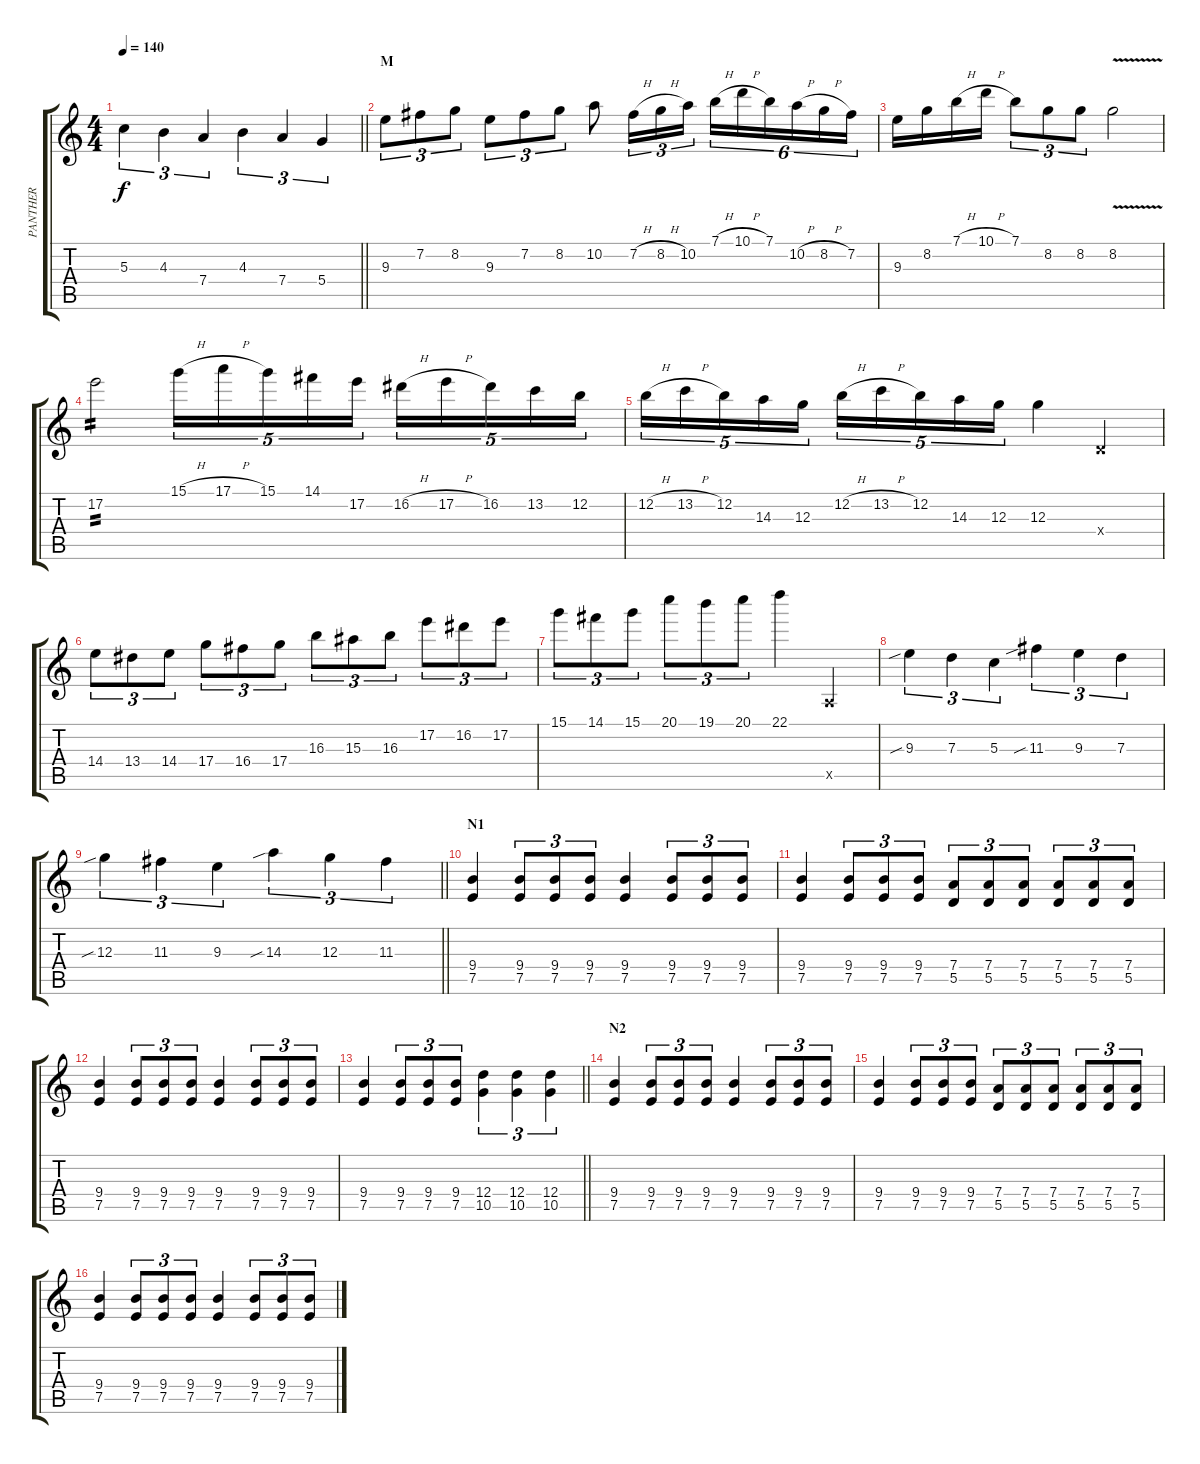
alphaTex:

\track ("PANTHER" "PANTHER") {instrument distortionguitar}
\staff {score tabs}
\tuning (E4 B3 G3 D3 A2 E2) {hide}
\ts (4 4)
\tempo 140
\clef g2
\barLineRight lightlight
\ks c
5.3.4{tu (3 2) dy f} 4.3.4{tu (3 2)} 7.4.4{tu (3 2)} 4.3.4{tu (3 2)} 7.4.4{tu (3 2)} 5.4.4{tu (3 2)} |
\section ("" "M")
9.3.8{tu (3 2)} 7.2.8{tu (3 2)} 8.2.8{tu (3 2)} 9.3.8{tu (3 2)} 7.2.8{tu (3 2)} 8.2.8{tu (3 2)} 10.2.8 7.2{h}.16{tu (3 2)} 8.2{h}.16{tu (3 2)} 10.2.16{tu (3 2)} 7.1{h}.16{tu (6 4)} 10.1{h}.16{tu (6 4)} 7.1.16{tu (6 4)} 10.2{h}.16{tu (6 4)} 8.2{h}.16{tu (6 4)} 7.2.16{tu (6 4)} |
9.3.16 8.2.16 7.1{h}.16 10.1{h}.16 7.1.8{tu (3 2)} 8.2.8{tu (3 2)} 8.2.8{tu (3 2)} 8.2{v}.2 |
17.2.2{tp 2} 15.1{h}.16{tu (5 4)} 17.1{h}.16{tu (5 4)} 15.1.16{tu (5 4)} 14.1.16{tu (5 4)} 17.2.16{tu (5 4)} 16.2{h}.16{tu (5 4)} 17.2{h}.16{tu (5 4)} 16.2.16{tu (5 4)} 13.2.16{tu (5 4)} 12.2.16{tu (5 4)} |
12.2{h}.16{tu (5 4)} 13.2{h}.16{tu (5 4)} 12.2.16{tu (5 4)} 14.3.16{tu (5 4)} 12.3.16{tu (5 4)} 12.2{h}.16{tu (5 4)} 13.2{h}.16{tu (5 4)} 12.2.16{tu (5 4)} 14.3.16{tu (5 4)} 12.3.16{tu (5 4)} 12.3.4 0.4{x}.4 |
14.4.8{tu (3 2)} 13.4.8{tu (3 2)} 14.4.8{tu (3 2)} 17.4.8{tu (3 2)} 16.4.8{tu (3 2)} 17.4.8{tu (3 2)} 16.3.8{tu (3 2)} 15.3.8{tu (3 2)} 16.3.8{tu (3 2)} 17.2.8{tu (3 2)} 16.2.8{tu (3 2)} 17.2.8{tu (3 2)} |
15.1.8{tu (3 2)} 14.1.8{tu (3 2)} 15.1.8{tu (3 2)} 20.1.8{tu (3 2)} 19.1.8{tu (3 2)} 20.1.8{tu (3 2)} 22.1.4 0.5{x}.4 |
9.3{sib}.4{tu (3 2)} 7.3.4{tu (3 2)} 5.3.4{tu (3 2)} 11.3{sib}.4{tu (3 2)} 9.3.4{tu (3 2)} 7.3.4{tu (3 2)} |
\barLineRight lightlight
12.3{sib}.4{tu (3 2)} 11.3.4{tu (3 2)} 9.3.4{tu (3 2)} 14.3{sib}.4{tu (3 2)} 12.3.4{tu (3 2)} 11.3.4{tu (3 2)} |
\section ("" "N1")
(9.4 7.5).4 (9.4 7.5).8{tu (3 2)} (9.4 7.5).8{tu (3 2)} (9.4 7.5).8{tu (3 2)} (9.4 7.5).4 (9.4 7.5).8{tu (3 2)} (9.4 7.5).8{tu (3 2)} (9.4 7.5).8{tu (3 2)} |
(9.4 7.5).4 (9.4 7.5).8{tu (3 2)} (9.4 7.5).8{tu (3 2)} (9.4 7.5).8{tu (3 2)} (7.4 5.5).8{tu (3 2)} (7.4 5.5).8{tu (3 2)} (7.4 5.5).8{tu (3 2)} (7.4 5.5).8{tu (3 2)} (7.4 5.5).8{tu (3 2)} (7.4 5.5).8{tu (3 2)} |
(9.4 7.5).4 (9.4 7.5).8{tu (3 2)} (9.4 7.5).8{tu (3 2)} (9.4 7.5).8{tu (3 2)} (9.4 7.5).4 (9.4 7.5).8{tu (3 2)} (9.4 7.5).8{tu (3 2)} (9.4 7.5).8{tu (3 2)} |
\barLineRight lightlight
(9.4 7.5).4 (9.4 7.5).8{tu (3 2)} (9.4 7.5).8{tu (3 2)} (9.4 7.5).8{tu (3 2)} (12.4 10.5).4{tu (3 2)} (12.4 10.5).4{tu (3 2)} (12.4 10.5).4{tu (3 2)} |
\section ("" "N2")
(9.4 7.5).4 (9.4 7.5).8{tu (3 2)} (9.4 7.5).8{tu (3 2)} (9.4 7.5).8{tu (3 2)} (9.4 7.5).4 (9.4 7.5).8{tu (3 2)} (9.4 7.5).8{tu (3 2)} (9.4 7.5).8{tu (3 2)} |
(9.4 7.5).4 (9.4 7.5).8{tu (3 2)} (9.4 7.5).8{tu (3 2)} (9.4 7.5).8{tu (3 2)} (7.4 5.5).8{tu (3 2)} (7.4 5.5).8{tu (3 2)} (7.4 5.5).8{tu (3 2)} (7.4 5.5).8{tu (3 2)} (7.4 5.5).8{tu (3 2)} (7.4 5.5).8{tu (3 2)} |
(9.4 7.5).4 (9.4 7.5).8{tu (3 2)} (9.4 7.5).8{tu (3 2)} (9.4 7.5).8{tu (3 2)} (9.4 7.5).4 (9.4 7.5).8{tu (3 2)} (9.4 7.5).8{tu (3 2)} (9.4 7.5).8{tu (3 2)}
